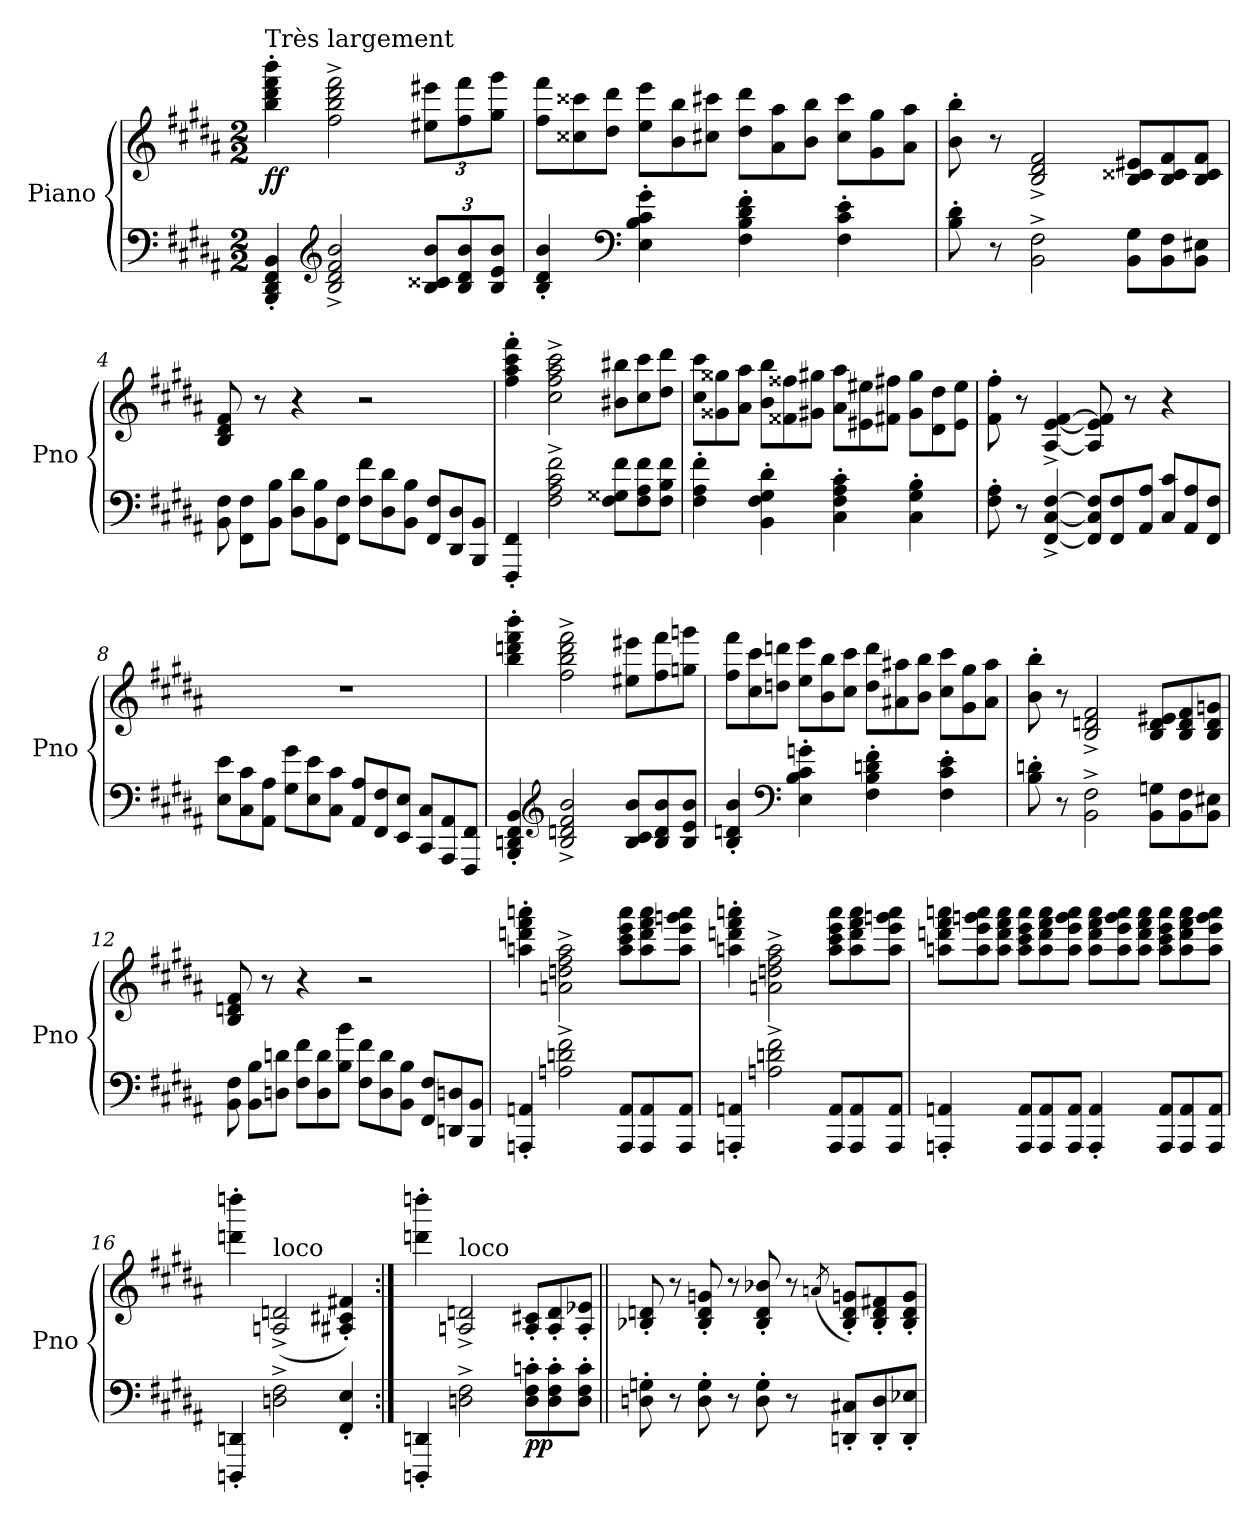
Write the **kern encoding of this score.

**kern	**kern	**dynam
*part1	*part1	*part1
*staff2	*staff1	*staff1/2
*I"Piano	*	*
*I'Pno	*	*
*clefF4	*clefG2	*
*k[f#c#g#d#a#]	*k[f#c#g#d#a#]	*
*B:	*B:	*
*M2/2	*M2/2	*
*MM132	*MM132	*
=1	=1	=1
!	!LO:TX:a:t=Très largement	!
!	!	!LO:DY:b
4BBB/' 4DD#/' 4FF#/' 4BB/'	4bb\' 4ddd#\' 4fff#\' 4bbb\'	ff
*clefG2	*	*
2B/^ 2d#/^ 2f#/^ 2b/^	2ff#\^ 2bb\^ 2ddd#\^ 2fff#\^	.
*Xbrackettup	*Xbrackettup	*
12B/ 12c##X/ 12b/L	12ee#X\ 12eee#X\L	.
12B/ 12d#/ 12b/	12ff#\ 12fff#\	.
12B/ 12e/ 12b/J	12gg#\ 12ggg#\J	.
=2	=2	=2
*	*Xtuplet	*
4B/' 4d#/' 4b/'	12ff#\ 12fff#\L	.
.	12cc##X\ 12ccc##X\	.
.	12dd#\ 12ddd#\J	.
*clefF4	*	*
4E\' 4B\' 4c#\' 4g#\'	12ee\ 12eee\L	.
.	12b\ 12bb\	.
.	12cc#X\ 12ccc#X\J	.
4F#\' 4B\' 4d#\' 4f#\'	12dd#\ 12ddd#\L	.
.	12a#\ 12aa#\	.
.	12b\ 12bb\J	.
4F#\' 4c#\' 4e\'	12cc#\ 12ccc#\L	.
.	12g#\ 12gg#\	.
.	12a#\ 12aa#\J	.
=3	=3	=3
8B\' 8d#\'	8b\' 8bb\'	.
8r	8r	.
2BB\^ 2F#\^	2B/^ 2d#/^ 2f#/^	.
*Xtuplet	*	*
12BB\ 12G#\L	12B/ 12c##X/ 12e#X/L	.
12BB\ 12F#\	12B/ 12c##/ 12f#/	.
12BB\ 12E#X\J	12B/ 12c##/ 12f#/J	.
!!LO:LB:g=z
=4	=4	=4
12BB\ 12F#\	8B/ 8d#/ 8f#/	.
12FF#\ 12F#\L	.	.
.	8r	.
12BB\ 12B\J	.	.
12D#\ 12d#\L	4r	.
12BB\ 12B\	.	.
12FF#\ 12F#\J	.	.
12F#\ 12f#\L	2r	.
12D#\ 12d#\	.	.
12BB\ 12B\J	.	.
12FF#/ 12F#/L	.	.
12DD#/ 12D#/	.	.
12BBB/ 12BB/J	.	.
=5	=5	=5
4FFF#/' 4FF#/'	4ff#\' 4aa#\' 4ccc#\' 4fff#\'	.
2F#\^ 2A#\^ 2c#\^ 2f#\^	2cc#\^ 2ff#\^ 2aa#\^ 2ccc#\^	.
12F#\ 12G##X\ 12f#\L	12b#X\ 12bb#X\L	.
12F#\ 12A#\ 12f#\	12cc#\ 12ccc#\	.
12F#\ 12B\ 12f#\J	12dd#\ 12ddd#\J	.
=6	=6	=6
4F#\' 4A#\' 4f#\'	12cc#\ 12ccc#\L	.
.	12g##X\ 12gg##X\	.
.	12a#\ 12aa#\J	.
4BB\' 4F#\' 4G#\' 4d#\'	12b\ 12bb\L	.
.	12f##X\ 12ff##X\	.
.	12g#X\ 12gg#X\J	.
4C#\' 4F#\' 4A#\' 4c#\'	12a#\ 12aa#\L	.
.	12e#X\ 12ee#X\	.
.	12f#X\ 12ff#X\J	.
4C#\' 4G#\' 4B\'	12g#\ 12gg#\L	.
.	12d#\ 12dd#\	.
.	12e#\ 12ee#\J	.
!!LO:LB:g=z
=7	=7	=7
8F#\' 8A#\'	8f#\' 8ff#\'	.
8r	8r	.
[4FF#/^ [4C#/^ [4F#/^	[4A#/^ [4e/^ [4f#/^	.
12FF#/] 12C#/] 12F#/]L	8A#/] 8e/] 8f#/]	.
12FF#/ 12F#/	.	.
.	8r	.
12AA#/ 12A#/J	.	.
12C#/ 12c#/L	4r	.
12AA#/ 12A#/	.	.
12FF#/ 12F#/J	.	.
=8	=8	=8
12E\ 12e\L	1r	.
12C#\ 12c#\	.	.
12AA#\ 12A#\J	.	.
12G#\ 12g#\L	.	.
12E\ 12e\	.	.
12C#\ 12c#\J	.	.
12AA#/ 12A#/L	.	.
12FF#/ 12F#/	.	.
12EE/ 12E/J	.	.
12CC#/ 12C#/L	.	.
12AAA#/ 12AA#/	.	.
12FFF#/ 12FF#/J	.	.
=9	=9	=9
4BBB/' 4DDn/' 4FF#/' 4BB/'	4bb\' 4dddn\' 4fff#\' 4bbb\'	.
*clefG2	*	*
2B/^ 2dn/^ 2f#/^ 2b/^	2ff#\^ 2bb\^ 2ddd\^ 2fff#\^	.
12B/ 12c#/ 12b/L	12ee#X\ 12eee#X\L	.
12B/ 12d/ 12b/	12ff#\ 12fff#\	.
12B/ 12e/ 12b/J	12ggn\ 12gggn\J	.
=10	=10	=10
4B/' 4dn/' 4b/'	12ff#\ 12fff#\L	.
.	12cc#\ 12ccc#\	.
.	12ddn\ 12dddn\J	.
*clefF4	*	*
4E\' 4B\' 4c#\' 4gn\'	12ee\ 12eee\L	.
.	12b\ 12bb\	.
.	12cc#\ 12ccc#\J	.
4F#\' 4B\' 4dn\' 4f#\'	12dd\ 12ddd\L	.
.	12a#X\ 12aa#X\	.
.	12b\ 12bb\J	.
4F#\' 4c#\' 4e\'	12cc#\ 12ccc#\L	.
.	12g#\ 12gg#\	.
.	12a#\ 12aa#\J	.
!!LO:LB:g=z
=11	=11	=11
8B\' 8dn\'	8b\' 8bb\'	.
8r	8r	.
2BB\^ 2F#\^	2B/^ 2dn/^ 2f#/^	.
12BB\ 12Gn\L	12B/ 12d/ 12e#X/L	.
12BB\ 12F#\	12B/ 12d/ 12f#/	.
12BB\ 12E#X\J	12B/ 12d/ 12gn/J	.
=12	=12	=12
12BB\ 12F#\	8B/ 8dn/ 8f#/	.
12BB\ 12B\L	.	.
.	8r	.
12Dn\ 12dn\J	.	.
12F#\ 12f#\L	4r	.
12D\ 12d\	.	.
12B\ 12b\J	.	.
12F#\ 12f#\L	2r	.
12D\ 12d\	.	.
12BB\ 12B\J	.	.
12FF#/ 12F#/L	.	.
12DDn/ 12Dn/	.	.
12BBB/ 12BB/J	.	.
=13	=13	=13
4AAAn/' 4AAn/'	4aan\' 4dddn\' 4fff#\' 4aaan\'	.
2An\^ 2dn\^ 2f#\^	2an\^ 2ddn\^ 2ff#\^ 2aa\^	.
12AAA/ 12AA/L	12aa\ 12ccc#\ 12eee\ 12aaa\L	.
12AAA/ 12AA/	12aa\ 12ddd\ 12fff#\ 12aaa\	.
12AAA/ 12AA/J	12aa\ 12eee\ 12gggn\ 12aaa\J	.
!!LO:LB:g=z
=14	=14	=14
4AAAn/' 4AAn/'	4aan\' 4dddn\' 4fff#\' 4aaan\'	.
2An\^ 2dn\^ 2f#\^	2an\^ 2ddn\^ 2ff#\^ 2aa\^	.
12AAA/ 12AA/L	12aa\ 12ccc#\ 12eee\ 12aaa\L	.
12AAA/ 12AA/	12aa\ 12ddd\ 12fff#\ 12aaa\	.
12AAA/ 12AA/J	12aa\ 12eee\ 12gggn\ 12aaa\J	.
=15	=15	=15
4AAAn/' 4AAn/'	12aan\ 12dddn\ 12fff#\ 12aaan\L	.
.	12aa\ 12eee\ 12gggn\ 12aaa\	.
.	12aa\ 12ddd\ 12fff#\ 12aaa\J	.
12AAA/ 12AA/L	12aa\ 12ccc#\ 12eee\ 12aaa\L	.
12AAA/ 12AA/	12aa\ 12ddd\ 12fff#\ 12aaa\	.
12AAA/ 12AA/J	12aa\ 12eee\ 12ggg\ 12aaa\J	.
4AAA/' 4AA/'	12aa\ 12ddd\ 12fff#\ 12aaa\L	.
.	12aa\ 12eee\ 12ggg\ 12aaa\	.
.	12aa\ 12ddd\ 12fff#\ 12aaa\J	.
12AAA/ 12AA/L	12aa\ 12ccc#\ 12eee\ 12aaa\L	.
12AAA/ 12AA/	12aa\ 12ddd\ 12fff#\ 12aaa\	.
12AAA/ 12AA/J	12aa\ 12eee\ 12ggg\ 12aaa\J	.
=16	=16	=16
4DDDn/' 4DDn/'	4dddn\' 4ddddn\'	.
!	!LO:TX:a:t=loco	!
2Dn\^ 2F#\^	(2An/^ 2dn/^	.
4FF#/' 4E/'	4A#X/' 4c#X/' 4f#X/')	.
=17:|!	=17:|!	=17:|!
4DDDn/' 4DDn/'	4dddn\' 4ddddn\'	.
!	!LO:TX:a:t=loco	!
2Dn\^ 2F#\^	2An/^ 2dn/^	.
!	!	!LO:DY:b=2
!	!	!LO:DY:n=1:b
12D\' 12F#\' 12cn\'L	12A/' 12c#X/'L	p p
12D\' 12F#\' 12c\'	12A/' 12d/'	.
12D\' 12F#\' 12c\'J	12A/' 12e-X/'J	.
!!LO:PB:g=z
=18||	=18||	=18||
8Dn\' 8Gn\'	8B-X/' 8dn/'	.
8r	8r	.
8D\' 8G\'	8B-/' 8d/' 8gn/'	.
8r	8r	.
8D\' 8G\'	8B-/' 8d/' 8b-X/'	.
8r	8r	.
.	(8qan/	.
12DDn/' 12C#X/'L	12B-/' 12d/' 12gn/'L)	.
12DD/' 12D/'	12B-/' 12d/' 12f#X/'	.
12DD/' 12E-X/'J	12B-/' 12d/' 12g/'J	.
=	=	=
*-	*-	*-
